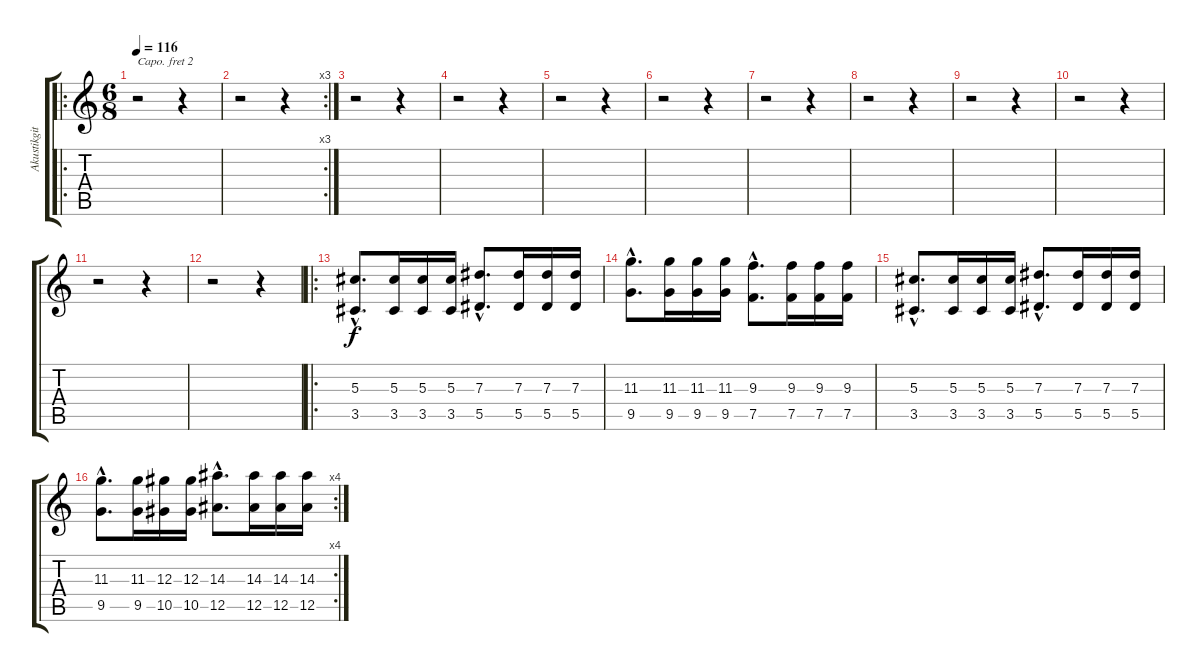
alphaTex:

\track ("Akustikgitarre M" "Akustikgit") {instrument acousticguitarnylon}
\staff {score tabs}
\capo 2
\tuning (Eb4 Bb3 Gb3 Db3 Ab2 Eb2) {hide}
\ro
\ts (6 8)
\tempo 116
\clef g2
\ks c
r.2{dy f instrument acousticguitarnylon} r.4 |
\rc 3
r.2 r.4 |
r.2 r.4 |
r.2 r.4 |
r.2 r.4 |
r.2 r.4 |
r.2 r.4 |
r.2 r.4 |
r.2 r.4 |
r.2 r.4 |
r.2 r.4 |
r.2 r.4 |
\ro
(5.3{hac} 3.5{hac}).8{d} (5.3 3.5).16 (5.3 3.5).16 (5.3 3.5).16 (7.3{hac} 5.5{hac}).8{d} (7.3 5.5).16 (7.3 5.5).16 (7.3 5.5).16 |
(11.3{hac} 9.5{hac}).8{d} (11.3 9.5).16 (11.3 9.5).16 (11.3 9.5).16 (9.3{hac} 7.5{hac}).8{d} (9.3 7.5).16 (9.3 7.5).16 (9.3 7.5).16 |
(5.3{hac} 3.5{hac}).8{d} (5.3 3.5).16 (5.3 3.5).16 (5.3 3.5).16 (7.3{hac} 5.5{hac}).8{d} (7.3 5.5).16 (7.3 5.5).16 (7.3 5.5).16 |
\rc 4
(11.3{hac} 9.5{hac}).8{d} (11.3 9.5).16 (12.3 10.5).16 (12.3 10.5).16 (14.3{hac} 12.5{hac}).8{d} (14.3 12.5).16 (14.3 12.5).16 (14.3 12.5).16
